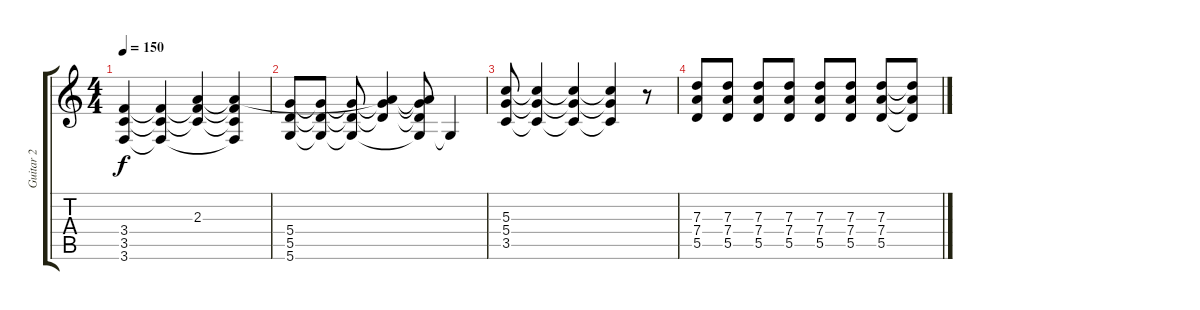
\track ("Guitar 2" "Guitar 2") {instrument distortionguitar}
\staff {score tabs}
\tuning (E4 B3 G3 D3 A2 D2) {hide}
\ts (4 4)
\tempo 150
\clef g2
\ks c
(3.4{t} 3.5{t} 3.6{t}).4{dy f} (3.4{t} 3.5{t} 3.6{t}).4 (2.3{t} 3.4{t} 3.5{t}).4 (2.3{t} 3.4{t} 3.5{t} 3.6{t}).4 |
(5.4 5.5 5.6).8 (5.4{t} 5.5{t} 5.6{t}).8 (5.4{t} 5.5{t} 5.6{t}).8 (2.3{t} 5.4{t} 5.5{t}).4 (2.3{t} 5.4{t} 5.5{t} 5.6{t}).8 5.6{t}.4 |
(5.3 5.4 3.5).8 (5.3{t} 5.4{t} 3.5{t}).4 (5.3{t} 5.4{t} 3.5{t}).4 (5.3{t} 5.4{t} 3.5{t}).4 r.8 |
(7.3 7.4 5.5).8 (7.3 7.4 5.5).8 (7.3 7.4 5.5).8 (7.3 7.4 5.5).8 (7.3 7.4 5.5).8 (7.3 7.4 5.5).8 (7.3 7.4 5.5).8 (7.3{t} 7.4{t} 5.5{t}).8
